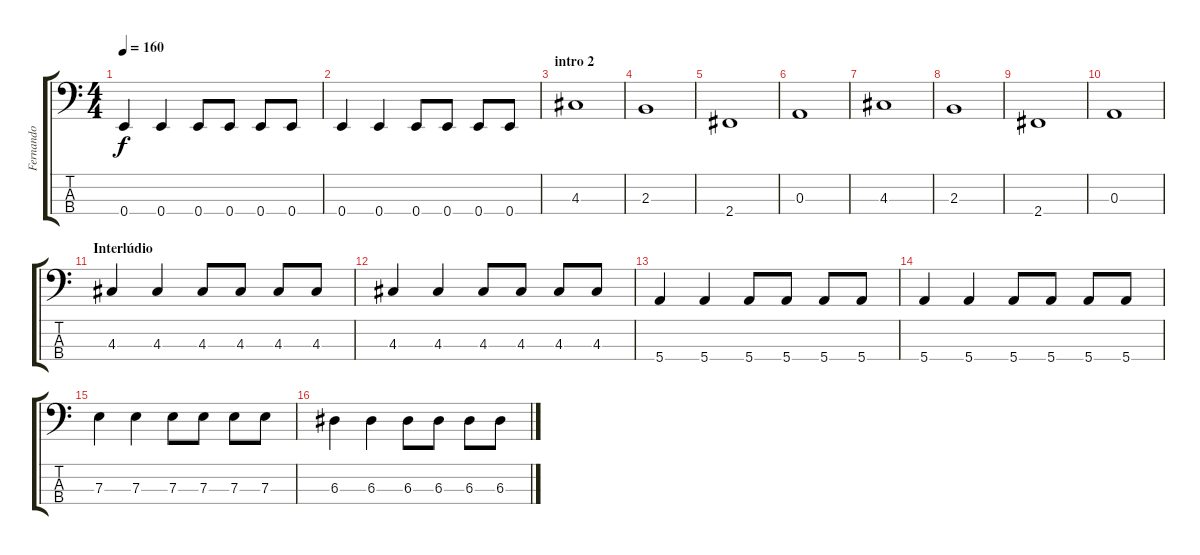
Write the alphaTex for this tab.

\track ("Fernando" "Fernando") {instrument electricbassfinger}
\staff {score tabs}
\tuning (G2 D2 A1 E1) {hide}
\ts (4 4)
\tempo 160
\clef f4
\ks c
0.4.4{dy f} 0.4.4 0.4.8 0.4.8 0.4.8 0.4.8 |
0.4.4 0.4.4 0.4.8 0.4.8 0.4.8 0.4.8 |
\section ("" "intro 2")
4.3.1 |
2.3.1 |
2.4.1 |
0.3.1 |
4.3.1 |
2.3.1 |
2.4.1 |
0.3.1 |
\section ("" "Interlúdio")
4.3.4 4.3.4 4.3.8 4.3.8 4.3.8 4.3.8 |
4.3.4 4.3.4 4.3.8 4.3.8 4.3.8 4.3.8 |
5.4.4 5.4.4 5.4.8 5.4.8 5.4.8 5.4.8 |
5.4.4 5.4.4 5.4.8 5.4.8 5.4.8 5.4.8 |
7.3.4 7.3.4 7.3.8 7.3.8 7.3.8 7.3.8 |
6.3.4 6.3.4 6.3.8 6.3.8 6.3.8 6.3.8
